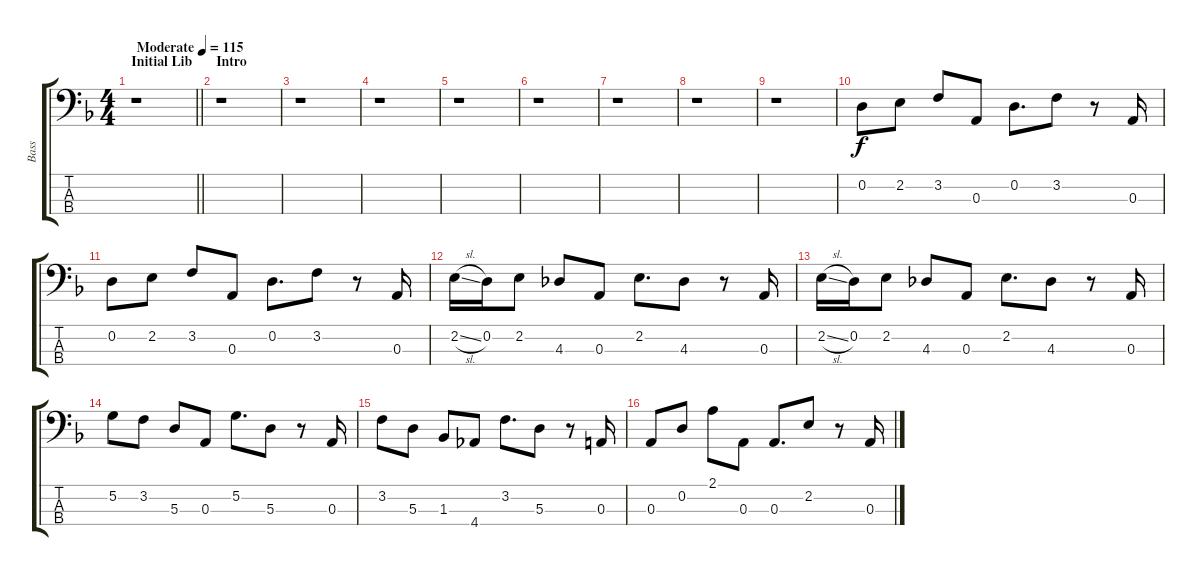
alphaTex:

\track ("Bass" "Bass") {instrument electricbassfinger}
\staff {score tabs}
\tuning (G2 D2 A1 E1) {hide}
\ts (4 4)
\section ("" "Initial Lib")
\tempo (115 "Moderate")
\clef f4
\barLineRight lightlight
\ks dminor
r.1{dy f instrument electricbassfinger} |
\section ("" "Intro")
r.1 |
r.1 |
r.1 |
r.1 |
r.1 |
r.1 |
r.1 |
r.1 |
0.2.8 2.2.8 3.2.8 0.3.8 0.2.8{d} 3.2.8 r.8 0.3.16 |
0.2.8 2.2.8 3.2.8 0.3.8 0.2.8{d} 3.2.8 r.8 0.3.16 |
2.2{sl}.16 0.2.16 2.2.8 4.3.8 0.3.8 2.2.8{d} 4.3.8 r.8 0.3.16 |
2.2{sl}.16 0.2.16 2.2.8 4.3.8 0.3.8 2.2.8{d} 4.3.8 r.8 0.3.16 |
5.2.8 3.2.8 5.3.8 0.3.8 5.2.8{d} 5.3.8 r.8 0.3.16 |
3.2.8 5.3.8 1.3.8 4.4.8 3.2.8{d} 5.3.8 r.8 0.3.16 |
0.3.8 0.2.8 2.1.8 0.3.8 0.3.8{d} 2.2.8 r.8 0.3.16
